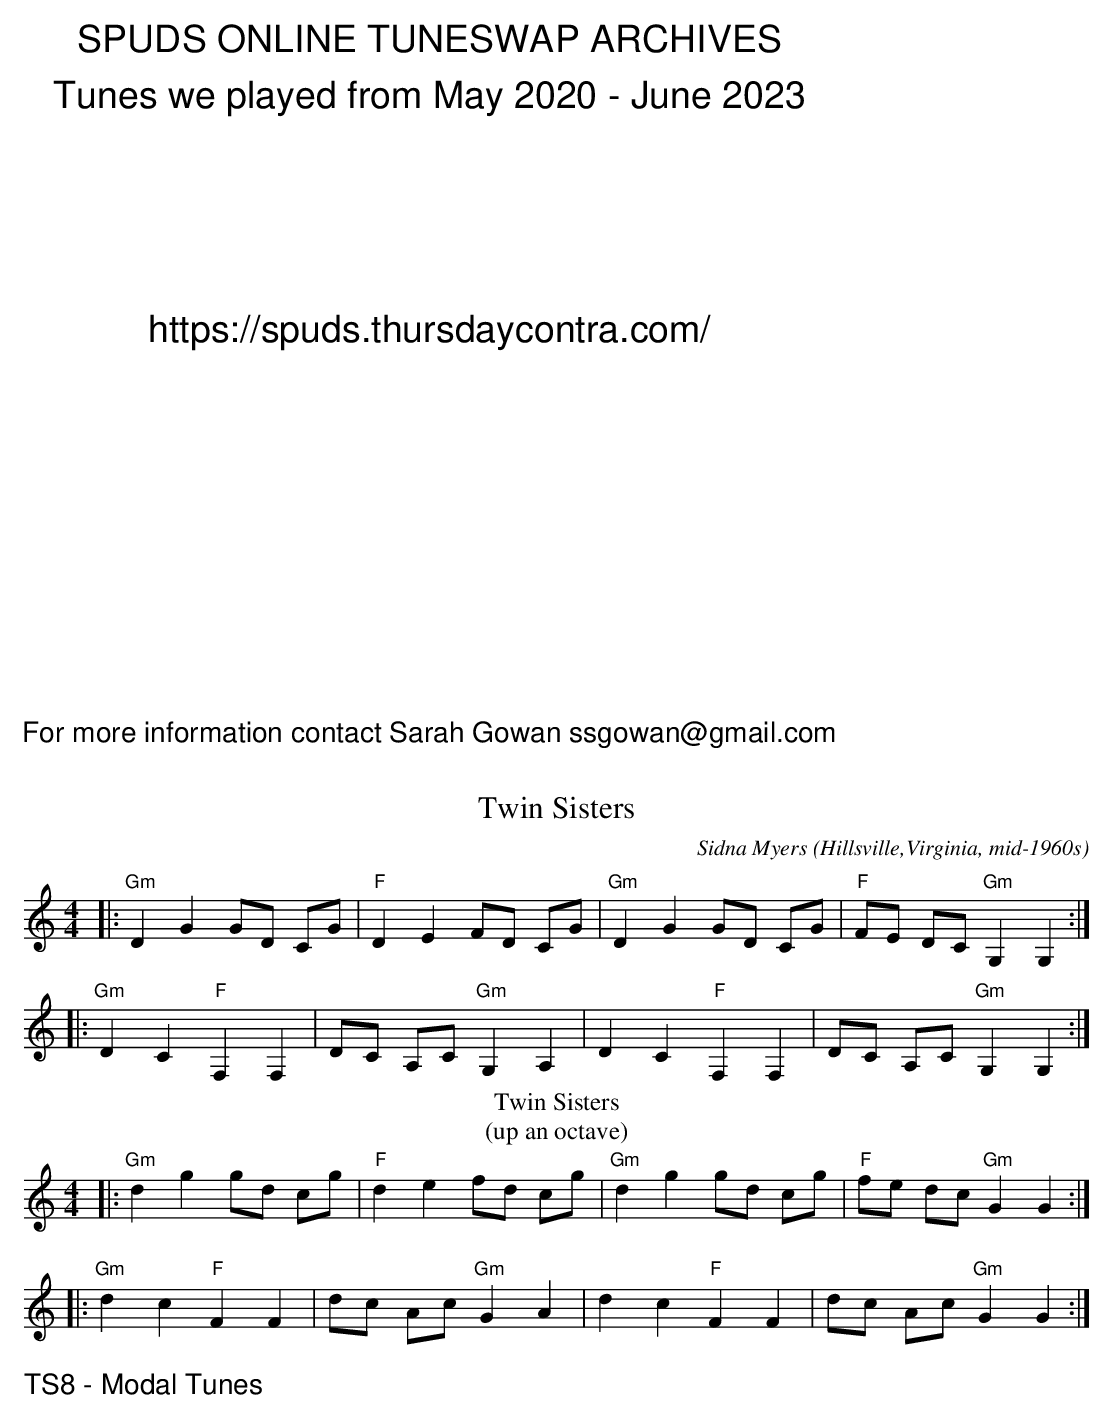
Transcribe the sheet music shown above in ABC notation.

X:1
T:Twin Sisters
O: Sidna Myers (Hillsville,Virginia, mid-1960s)
M:4/4
L:1/8
K:Gmix clef=treble
|:"Gm"D2G2 GD CG|"F"D2E2 FD CG|"Gm"D2G2 GD CG|"F"FE DC "Gm"G,2 G,2:|
|:"Gm"D2C2 "F"F,2F,2|DC A,C "Gm"G,2 A,2|D2C2 "F"F,2 F,2|DC A,C"Gm"G,2G,2:|
T:Twin Sisters
T:(up an octave)
O: Sidna Myers (Hillsville,Virginia, mid-1960s)
M:4/4
L:1/8
K:G mix
|:"Gm"d2g2 gd cg| "F"d2e2 fd cg|"Gm"d2g2 gd cg|"F"fe dc "Gm"G2 G2:|
|:"Gm"d2c2 "F"F2 F2|dc Ac "Gm"G2 A2|d2c2 "F"F2 F2|dc Ac "Gm"G2 G2:|
